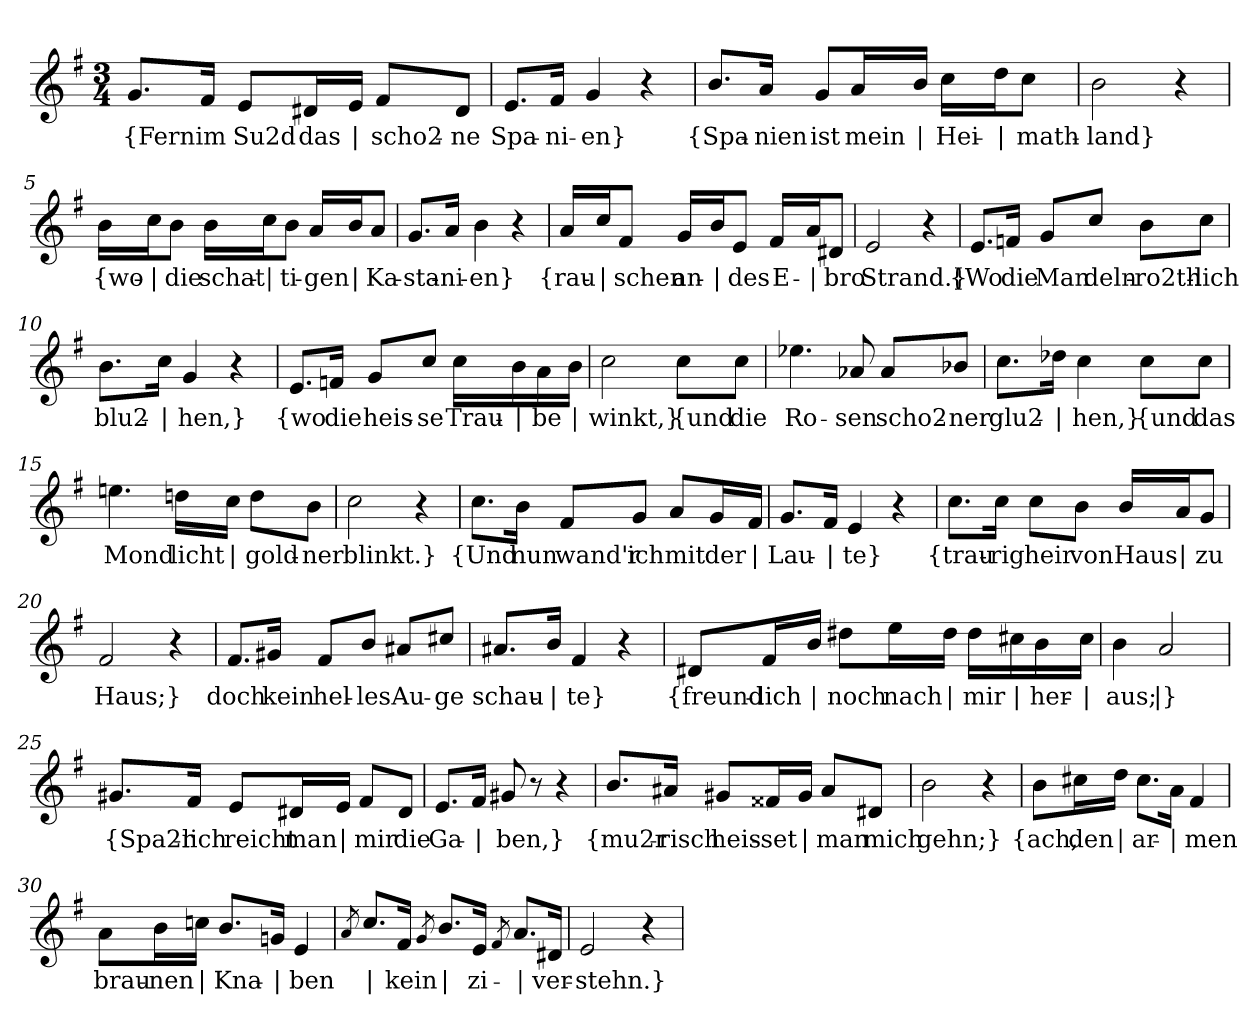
**kern	**text
*part1	*part1
*staff1	*staff1
*clefG2	*
*k[f#]	*
*M3/4	*
=1	=1
!	!LO:LY:b
8.g/L	{Fern
!	!LO:LY:b
16f#/Jk	im
!	!LO:LY:b
8e/L	Su2d
!	!LO:LY:b
16d#X/L	das
!	!LO:LY:b
16e/JJ	|
!	!LO:LY:b
8f#/L	scho2-
!	!LO:LY:b
8d#/J	-ne
=2	=2
!	!LO:LY:b
8.e/L	Spa-
!	!LO:LY:b
16f#/Jk	-ni-
!	!LO:LY:b
4g/	-en}
4r	.
=3	=3
!	!LO:LY:b
8.b/L	{Spa-
!	!LO:LY:b
16a/Jk	-nien
!	!LO:LY:b
8g/L	ist
!	!LO:LY:b
16a/L	mein
!	!LO:LY:b
16b/JJ	|
!	!LO:LY:b
16cc\LL	Hei-
!	!LO:LY:b
16dd\J	|
!	!LO:LY:b
8cc\J	-math-
=4	=4
!	!LO:LY:b
2b\	-land}
4r	.
!!LO:LB:g=z
=5	=5
!	!LO:LY:b
16b\LL	{wo-
!	!LO:LY:b
16cc\J	|
!	!LO:LY:b
8b\J	die
!	!LO:LY:b
16b\LL	schat-
!	!LO:LY:b
16cc\J	|
!	!LO:LY:b
8b\J	-ti-
!	!LO:LY:b
16a/LL	-gen
!	!LO:LY:b
16b/J	|
!	!LO:LY:b
8a/J	Ka-
=6	=6
!	!LO:LY:b
8.g/L	-sta-
!	!LO:LY:b
16a/Jk	-ni-
!	!LO:LY:b
4b\	-en}
4r	.
=7	=7
!	!LO:LY:b
16a/LL	{rau-
!	!LO:LY:b
16cc/J	|
!	!LO:LY:b
8f#/J	-schen
!	!LO:LY:b
16g/LL	an-
!	!LO:LY:b
16b/J	|
!	!LO:LY:b
8e/J	-des
!	!LO:LY:b
16f#/LL	E-
!	!LO:LY:b
16a/J	|
!	!LO:LY:b
8d#X/J	-bro
=8	=8
!	!LO:LY:b
2e/	Strand.}
4r	.
!!LO:LB:g=z
=9	=9
!	!LO:LY:b
8.e/L	{Wo
!	!LO:LY:b
16fn/Jk	die
!	!LO:LY:b
8g/L	Man
!	!LO:LY:b
8cc/J	deln-
!	!LO:LY:b
8b\L	-ro2th-
!	!LO:LY:b
8cc\J	-lich
=10	=10
!	!LO:LY:b
8.b\L	blu2-
!	!LO:LY:b
16cc\Jk	|
!	!LO:LY:b
4g/	-hen,}
4r	.
=11	=11
!	!LO:LY:b
8.e/L	{wo
!	!LO:LY:b
16fn/Jk	die
!	!LO:LY:b
8g/L	heis-
!	!LO:LY:b
8cc/J	-se
!	!LO:LY:b
16cc\LL	Trau-
!	!LO:LY:b
16b\	|
!	!LO:LY:b
16a\	-be
!	!LO:LY:b
16b\JJ	|
=12	=12
!	!LO:LY:b
2cc\	winkt,}
!	!LO:LY:b
8cc\L	{und
!	!LO:LY:b
8cc\J	die
!!LO:LB:g=z
=13	=13
!	!LO:LY:b
4.ee-X\	Ro-
!	!LO:LY:b
8a-X/	-sen
!	!LO:LY:b
8a-/L	scho2-
!	!LO:LY:b
8b-X/J	-ner
=14	=14
!	!LO:LY:b
8.cc\L	glu2-
!	!LO:LY:b
16dd-X\Jk	|
!	!LO:LY:b
4cc\	-hen,}
!	!LO:LY:b
8cc\L	{und
!	!LO:LY:b
8cc\J	das
=15	=15
!	!LO:LY:b
4.een\	Mond
!	!LO:LY:b
16ddn\LL	-licht
!	!LO:LY:b
16cc\JJ	-|
!	!LO:LY:b
8dd\L	gold-
!	!LO:LY:b
8b\J	-ner
=16	=16
!	!LO:LY:b
2cc\	blinkt.}
4r	.
!!LO:LB:g=z
=17	=17
!	!LO:LY:b
8.cc\L	{Und
!	!LO:LY:b
16b\Jk	nun
!	!LO:LY:b
8f#/L	wand'r
!	!LO:LY:b
8g/J	ich
!	!LO:LY:b
8a/L	mit
!	!LO:LY:b
16g/L	der
!	!LO:LY:b
16f#/JJ	|
=18	=18
!	!LO:LY:b
8.g/L	Lau-
!	!LO:LY:b
16f#/Jk	|
!	!LO:LY:b
4e/	-te}
4r	.
=19	=19
!	!LO:LY:b
8.cc\L	{trau-
!	!LO:LY:b
16cc\Jk	-rig
!	!LO:LY:b
8cc\L	heir
!	!LO:LY:b
8b\J	von
!	!LO:LY:b
16b/LL	Haus
!	!LO:LY:b
16a/J	|
!	!LO:LY:b
8g/J	zu
=20	=20
!	!LO:LY:b
2f#/	Haus;}
4r	.
!!LO:LB:g=z
=21	=21
!	!LO:LY:b
8.f#/L	doch
!	!LO:LY:b
16g#X/Jk	kein
!	!LO:LY:b
8f#/L	hel-
!	!LO:LY:b
8b/J	-les
!	!LO:LY:b
8a#X/L	Au-
!	!LO:LY:b
8cc#X/J	-ge
=22	=22
!	!LO:LY:b
8.a#X/L	schau-
!	!LO:LY:b
16b/Jk	|
!	!LO:LY:b
4f#/	-te}
4r	.
=23	=23
!	!LO:LY:b
8d#X/L	{freund-
!	!LO:LY:b
16f#/L	-lich
!	!LO:LY:b
16b/JJ	|
!	!LO:LY:b
8dd#X\L	noch
!	!LO:LY:b
16ee\L	nach
!	!LO:LY:b
16dd#\JJ	|
!	!LO:LY:b
16dd#\LL	mir
!	!LO:LY:b
16cc#X\	|
!	!LO:LY:b
16b\	her-
!	!LO:LY:b
16cc#\JJ	|
=24	=24
!	!LO:LY:b
4b\	-aus;
!	!LO:LY:b
2a/	|}
!!LO:LB:g=z
=25	=25
!	!LO:LY:b
8.g#X/L	{Spa2r-
!	!LO:LY:b
16f#/Jk	-lich
!	!LO:LY:b
8e/L	reicht
!	!LO:LY:b
16d#X/L	man
!	!LO:LY:b
16e/JJ	|
!	!LO:LY:b
8f#/L	mir
!	!LO:LY:b
8d#/J	die
=26	=26
!	!LO:LY:b
8.e/L	Ga-
!	!LO:LY:b
16f#/Jk	|
!	!LO:LY:b
8g#X/	-ben,}
8r	.
4r	.
=27	=27
!	!LO:LY:b
8.b/L	{mu2r-
!	!LO:LY:b
16a#X/Jk	-risch
!	!LO:LY:b
8g#X/L	heis-
!	!LO:LY:b
16f##X/L	-set
!	!LO:LY:b
16g#/JJ	|
!	!LO:LY:b
8a#/L	man
!	!LO:LY:b
8d#X/J	mich
=28	=28
!	!LO:LY:b
2b\	gehn;}
4r	.
!!LO:LB:g=z
=29	=29
!	!LO:LY:b
8b\L	{ach,
!	!LO:LY:b
16cc#X\L	den
!	!LO:LY:b
16dd\JJ	|
!	!LO:LY:b
8.cc#\L	ar-
!	!LO:LY:b
16a\Jk	|
!	!LO:LY:b
4f#/	-men
=30	=30
!	!LO:LY:b
8a\L	brau-
!	!LO:LY:b
16b\L	-nen
!	!LO:LY:b
16ccn\JJ	|
!	!LO:LY:b
8.b/L	Kna-
!	!LO:LY:b
16gn/Jk	|
!	!LO:LY:b
4e/	-ben
=31	=31
8qa/	.
!	!LO:LY:b
8.cc/L	|
!	!LO:LY:b
16f#/Jk	kein
8qg/	.
!	!LO:LY:b
8.b/L	|
!	!LO:LY:b
16e/Jk	-zi-
8qf#/	.
!	!LO:LY:b
8.a/L	|
!	!LO:LY:b
16d#X/Jk	ver-
=32	=32
!	!LO:LY:b
2e/	-stehn.}
4r	.
=	=
*-	*-
